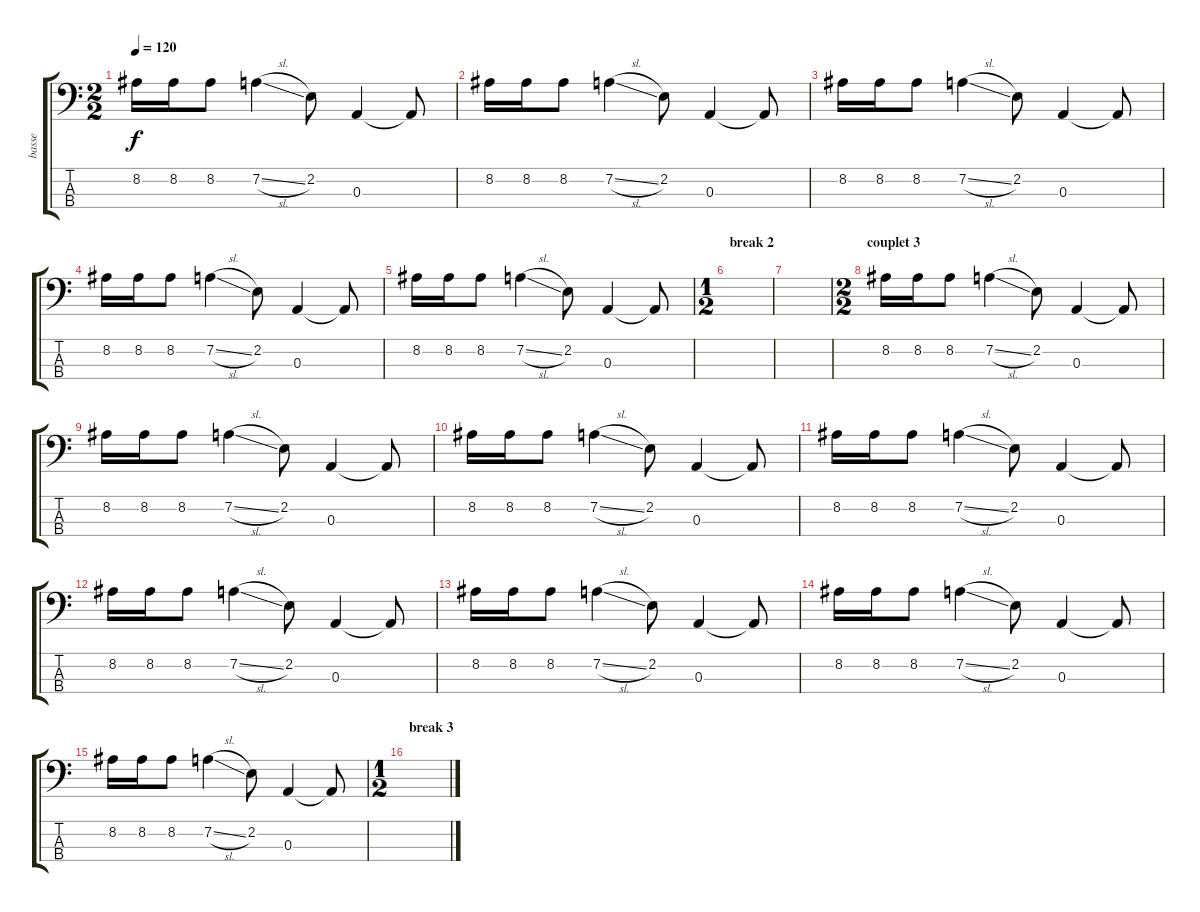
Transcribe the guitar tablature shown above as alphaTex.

\track ("basse " "basse ") {instrument synthbass1}
\staff {score tabs}
\tuning (G2 D2 A1 E1) {hide}
\ts (2 2)
\tempo 120
\clef f4
\ks c
8.2.16{dy f} 8.2.16 8.2.8 7.2{sl}.4 2.2.8 0.3.4 0.3{t}.8 |
8.2.16 8.2.16 8.2.8 7.2{sl}.4 2.2.8 0.3.4 0.3{t}.8 |
8.2.16 8.2.16 8.2.8 7.2{sl}.4 2.2.8 0.3.4 0.3{t}.8 |
8.2.16 8.2.16 8.2.8 7.2{sl}.4 2.2.8 0.3.4 0.3{t}.8 |
8.2.16 8.2.16 8.2.8 7.2{sl}.4 2.2.8 0.3.4 0.3{t}.8 |
\ts (1 2)
\section ("" "break 2")
|
|
\ts (2 2)
\section ("" "couplet 3")
8.2.16 8.2.16 8.2.8 7.2{sl}.4 2.2.8 0.3.4 0.3{t}.8 |
8.2.16 8.2.16 8.2.8 7.2{sl}.4 2.2.8 0.3.4 0.3{t}.8 |
8.2.16 8.2.16 8.2.8 7.2{sl}.4 2.2.8 0.3.4 0.3{t}.8 |
8.2.16 8.2.16 8.2.8 7.2{sl}.4 2.2.8 0.3.4 0.3{t}.8 |
8.2.16 8.2.16 8.2.8 7.2{sl}.4 2.2.8 0.3.4 0.3{t}.8 |
8.2.16 8.2.16 8.2.8 7.2{sl}.4 2.2.8 0.3.4 0.3{t}.8 |
8.2.16 8.2.16 8.2.8 7.2{sl}.4 2.2.8 0.3.4 0.3{t}.8 |
8.2.16 8.2.16 8.2.8 7.2{sl}.4 2.2.8 0.3.4 0.3{t}.8 |
\ts (1 2)
\section ("" "break 3")
